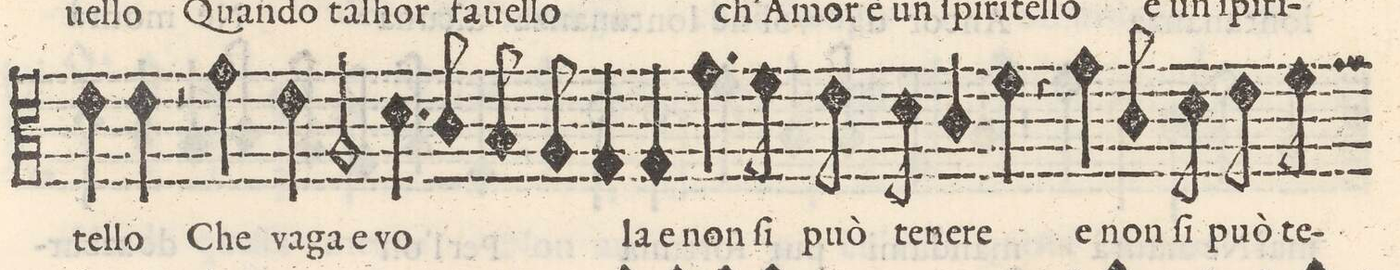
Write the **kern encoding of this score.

**kern	**text
*I"SESTO	*
*clefC3	*
*k[]	*
*met(C)	*
*M2/1	*
4e\	-tel-
4e\	-lo
2r	.
=9-	=9-
4g\	Che
4e\	va-
2A/	-ga e
4.d\	vo-
8c/	.
8B/	.
8A/	.
4G/	.
=10-	=10-
4G/	-la e
4.g\	non
8f\	ſi
8e\	può
8d\	te-
4c/	-ne-
4f\	-re
4r	.
4g\	e
=11-	=11-
8c/	non
8d\	ſi
8e\	può
8f\	te-
*custos:g	*
*-	*-
